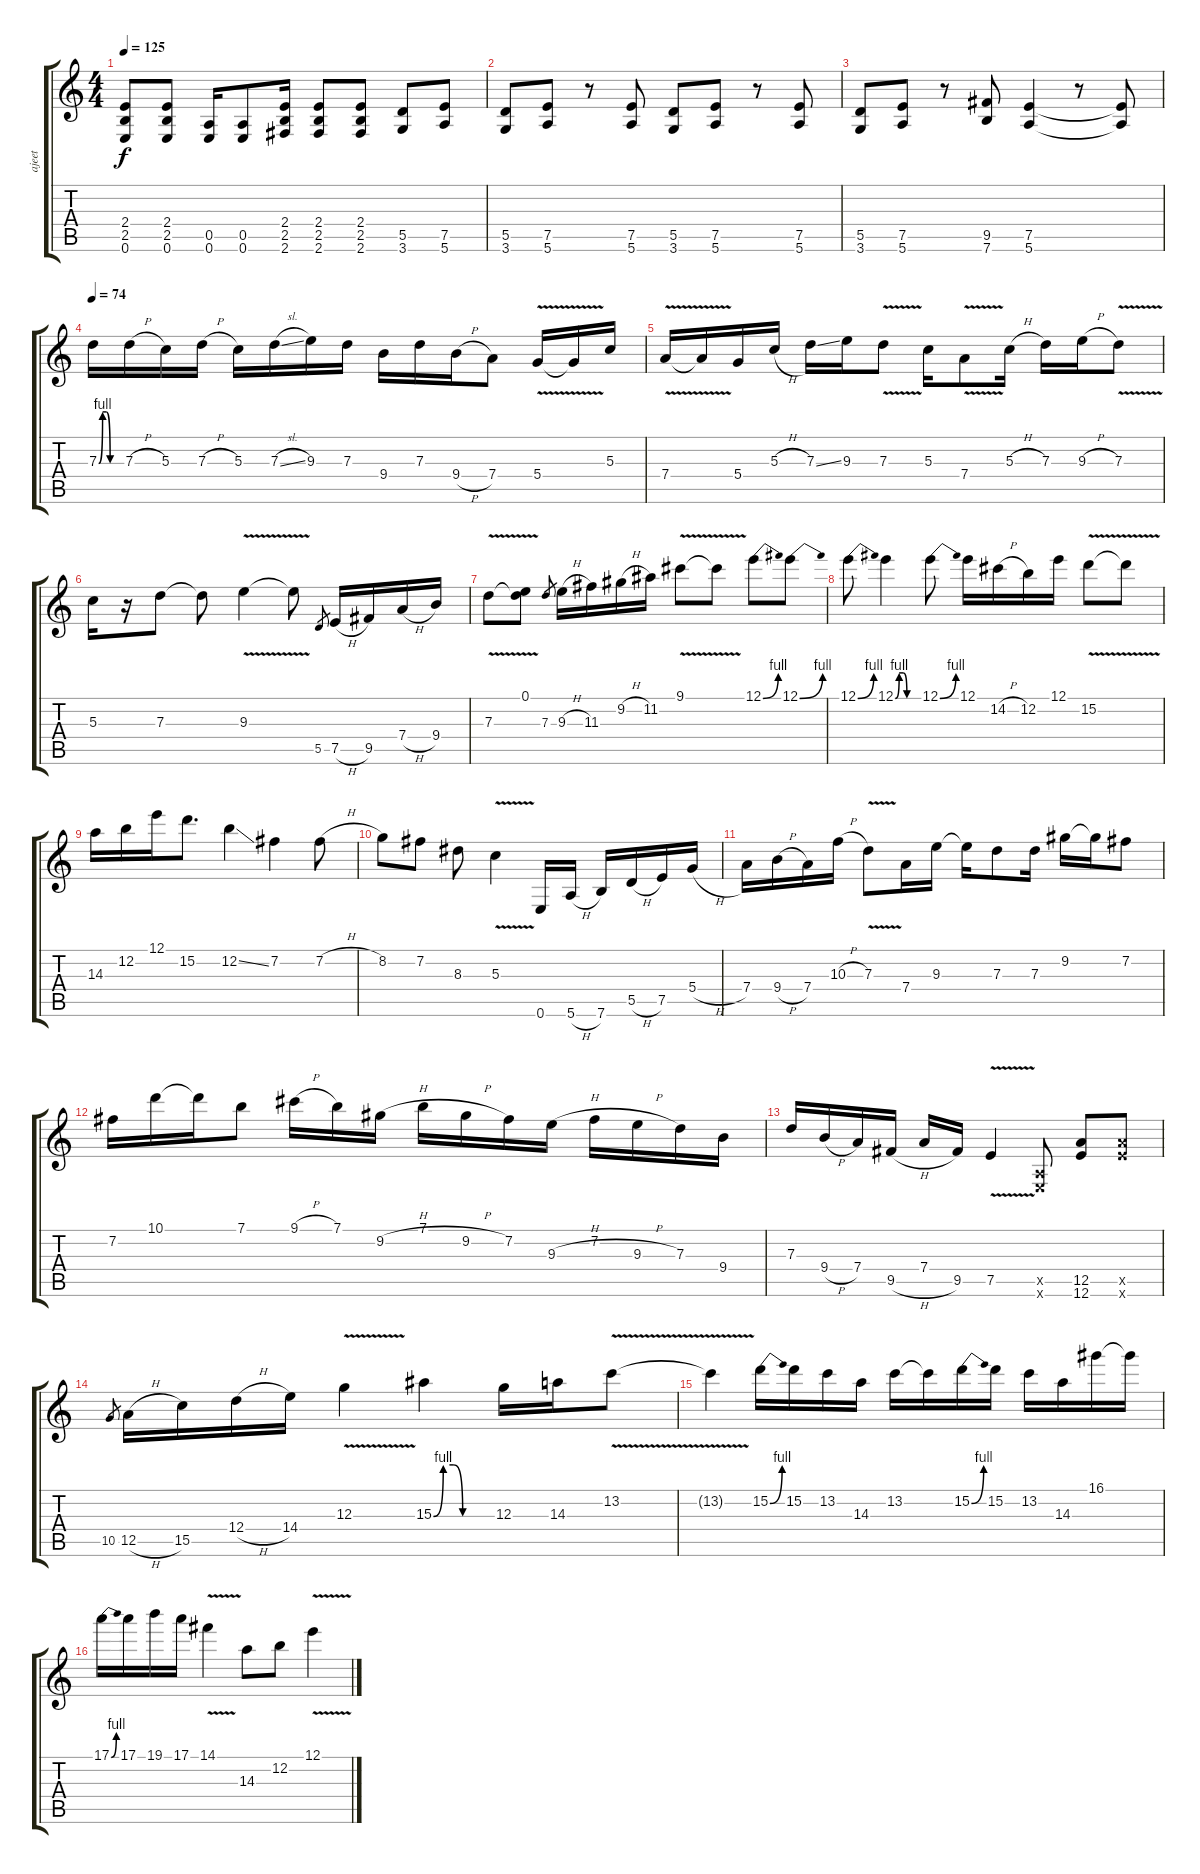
\track ("ajeet" "ajeet") {instrument distortionguitar}
\staff {score tabs}
\tuning (E4 B3 G3 D3 A2 E2) {hide}
\ts (4 4)
\tempo 125
\clef g2
\ks c
(2.4 2.5 0.6).8{dy f} (2.4 2.5 0.6).8 (0.5 0.6).16 (0.5 0.6).8 (2.4 2.5 2.6).16 (2.4 2.5 2.6).8 (2.4 2.5 2.6).8 (5.5 3.6).8 (7.5 5.6).8 |
(5.5 3.6).8 (7.5 5.6).8 r.8 (7.5 5.6).8 (5.5 3.6).8 (7.5 5.6).8 r.8 (7.5 5.6).8 |
(5.5 3.6).8 (7.5 5.6).8 r.8 (9.5 7.6).8 (7.5 5.6).4 r.8 (7.5{t} 5.6{t}).8 |
\tempo 74
7.3{be (custom 0 0 10 4 20 4 30 0 60 0)}.16 7.3{h}.16 5.3.16 7.3{h}.16 5.3.16 7.3{sl}.16 9.3.16 7.3.16 9.4.16 7.3.16 9.4{h}.16 7.4.8 5.4{v}.16 5.4{t}.16 5.3.16 |
7.4{v}.16 7.4{t}.16 5.4.16 5.3{h}.16 7.3{ss}.16 9.3.16 7.3{v}.8 5.3.16 7.4{v}.8 5.3{h}.16 7.3.16 9.3{h}.16 7.3{v}.8 |
5.3.16 r.16 7.3.8 7.3{t}.8 9.3{v}.4 9.3{t}.8 5.5.8{gr} 7.5{h}.16 9.5.16 7.4{h}.16 9.4.16 |
7.3{v}.8 (0.1 7.3{t}).8 7.3.8{gr} 9.3{h}.16 11.3.16 9.2{h}.16 11.2.16 9.1{v}.8 9.1{t}.8 12.1{be (bend 0 0 60 4)}.8 12.1{be (bend 0 0 60 4)}.8 |
12.1{be (bend 0 0 60 4)}.8 12.1{be (custom 0 0 10 4 20 4 30 0 60 0)}.4 12.1{be (bend 0 0 60 4)}.8 12.1.16 14.2{h}.16 12.2.16 12.1.16 15.2{v}.8 15.2{t}.8 |
14.3.16 12.2.16 12.1.16 15.2.8{d} 12.2{ss}.4 7.2.4 7.2{h}.8 |
8.2.8 7.2.8 8.3.8 5.3{v}.4 0.6.16 5.6{h}.16 7.6.16 5.5{h}.16 7.5.16 5.4{h}.16 |
7.4.16 9.4{h}.16 7.4.16 10.3{h}.16 7.3{v}.8 7.4.16 9.3.16 9.3{t}.16 7.3.8 7.3.16 9.2.16 9.2{t}.16 7.2.8 |
7.2.16 10.1.16 10.1{t}.16 7.1.8 9.1{h}.16 7.1.16 9.2{h}.16 7.1.16 9.2{h}.16 7.2.16 9.3{h}.16 7.2.16 9.3{h}.16 7.3.16 9.4.16 |
7.3.16 9.4{h}.16 7.4.16 9.5{h}.16 7.4.16 9.5.16 7.5{v}.4 (0.5{x} 0.6{x}).8 (12.5 12.6).8 (12.5{x} 12.6{x}).8 |
10.5.8{gr} 12.5{h}.16 15.5.16 12.4{h}.16 14.4.16 12.3{v}.4 15.3{be (custom 0 0 10 4 20 4 30 0 60 0)}.4 12.3.16 14.3.16 13.2{v}.8 |
13.2{v t}.4 15.2{be (bend 0 0 60 4)}.16 15.2.16 13.2.16 14.3.16 13.2.16 13.2{t}.16 15.2{be (bend 0 0 60 4)}.16 15.2.16 13.2.16 14.3.16 16.1.16 16.1{t}.16 |
17.1{be (bend 0 0 60 4)}.16 17.1.16 19.1.16 17.1.16 14.1{v}.4 14.3.8 12.2.8 12.1{v}.4
